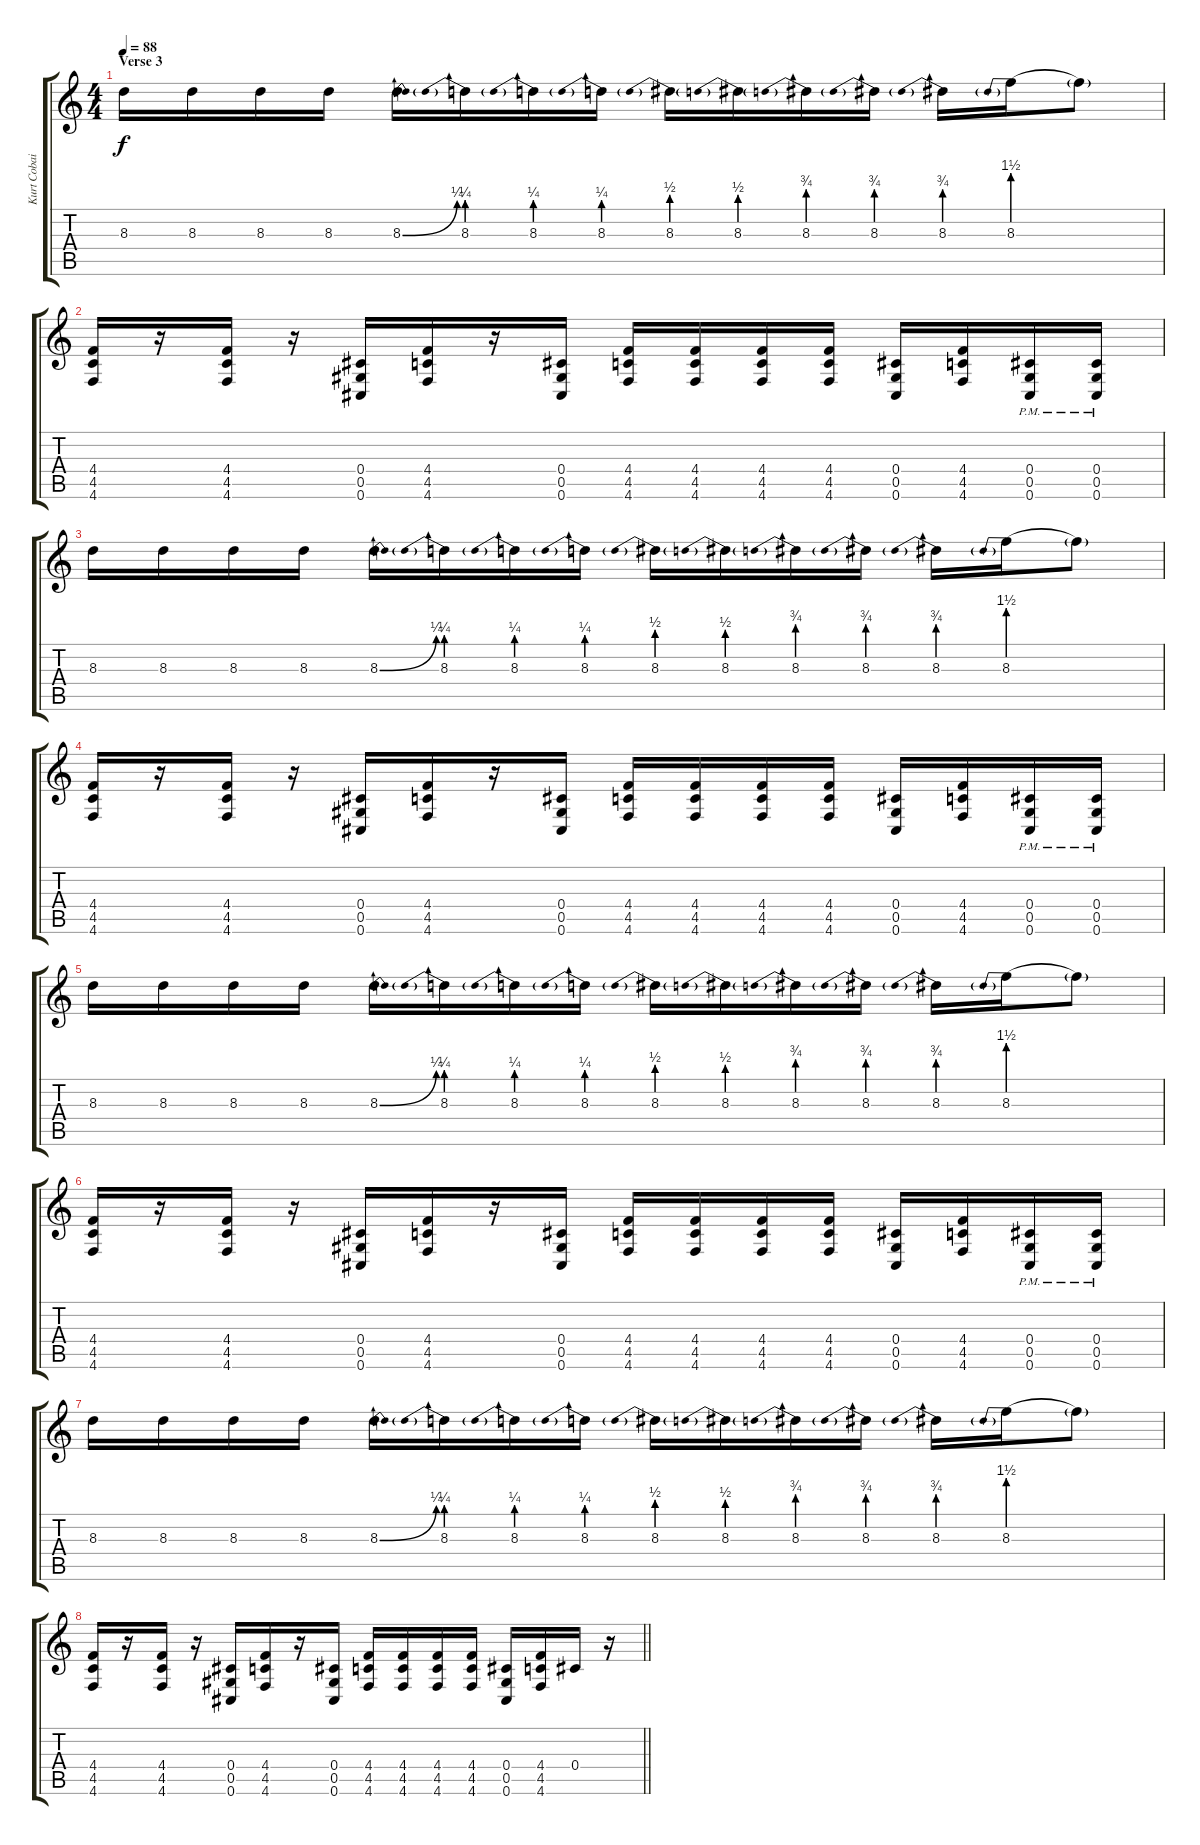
\track ("Kurt Cobain - Guitar I" "Kurt Cobai") {instrument distortionguitar}
\staff {score tabs}
\tuning (Eb4 Bb3 Gb3 Db3 Ab2 Db2) {hide}
\ts (4 4)
\section ("" "Verse 3")
\tempo 88
\clef g2
\ks c
8.3.16{dy f} 8.3.16 8.3.16 8.3.16 8.3{be (bend 0 0 60 1)}.16 8.3{be (prebend 0 1 60 1)}.16 8.3{be (prebend 0 1 60 1)}.16 8.3{be (prebend 0 1 60 1)}.16 8.3{be (prebend 0 2 60 2)}.16 8.3{be (prebend 0 2 60 2)}.16 8.3{be (prebend 0 3 60 3)}.16 8.3{be (prebend 0 3 60 3)}.16 8.3{be (prebend 0 3 60 3)}.16 8.3{be (prebend 0 6 60 6)}.16 8.3{t}.8 |
(4.4 4.5 4.6).16 r.16 (4.4 4.5 4.6).16 r.16 (0.4 0.5 0.6).16 (4.4 4.5 4.6).16 r.16 (0.4 0.5 0.6).16 (4.4 4.5 4.6).16 (4.4 4.5 4.6).16 (4.4 4.5 4.6).16 (4.4 4.5 4.6).16 (0.4 0.5 0.6).16 (4.4 4.5 4.6).16 (0.4{pm} 0.5{pm} 0.6{pm}).16 (0.4{pm} 0.5{pm} 0.6{pm}).16 |
8.3.16 8.3.16 8.3.16 8.3.16 8.3{be (bend 0 0 60 1)}.16 8.3{be (prebend 0 1 60 1)}.16 8.3{be (prebend 0 1 60 1)}.16 8.3{be (prebend 0 1 60 1)}.16 8.3{be (prebend 0 2 60 2)}.16 8.3{be (prebend 0 2 60 2)}.16 8.3{be (prebend 0 3 60 3)}.16 8.3{be (prebend 0 3 60 3)}.16 8.3{be (prebend 0 3 60 3)}.16 8.3{be (prebend 0 6 60 6)}.16 8.3{t}.8 |
(4.4 4.5 4.6).16 r.16 (4.4 4.5 4.6).16 r.16 (0.4 0.5 0.6).16 (4.4 4.5 4.6).16 r.16 (0.4 0.5 0.6).16 (4.4 4.5 4.6).16 (4.4 4.5 4.6).16 (4.4 4.5 4.6).16 (4.4 4.5 4.6).16 (0.4 0.5 0.6).16 (4.4 4.5 4.6).16 (0.4{pm} 0.5{pm} 0.6{pm}).16 (0.4{pm} 0.5{pm} 0.6{pm}).16 |
8.3.16 8.3.16 8.3.16 8.3.16 8.3{be (bend 0 0 60 1)}.16 8.3{be (prebend 0 1 60 1)}.16 8.3{be (prebend 0 1 60 1)}.16 8.3{be (prebend 0 1 60 1)}.16 8.3{be (prebend 0 2 60 2)}.16 8.3{be (prebend 0 2 60 2)}.16 8.3{be (prebend 0 3 60 3)}.16 8.3{be (prebend 0 3 60 3)}.16 8.3{be (prebend 0 3 60 3)}.16 8.3{be (prebend 0 6 60 6)}.16 8.3{t}.8 |
(4.4 4.5 4.6).16 r.16 (4.4 4.5 4.6).16 r.16 (0.4 0.5 0.6).16 (4.4 4.5 4.6).16 r.16 (0.4 0.5 0.6).16 (4.4 4.5 4.6).16 (4.4 4.5 4.6).16 (4.4 4.5 4.6).16 (4.4 4.5 4.6).16 (0.4 0.5 0.6).16 (4.4 4.5 4.6).16 (0.4{pm} 0.5{pm} 0.6{pm}).16 (0.4{pm} 0.5{pm} 0.6{pm}).16 |
8.3.16 8.3.16 8.3.16 8.3.16 8.3{be (bend 0 0 60 1)}.16 8.3{be (prebend 0 1 60 1)}.16 8.3{be (prebend 0 1 60 1)}.16 8.3{be (prebend 0 1 60 1)}.16 8.3{be (prebend 0 2 60 2)}.16 8.3{be (prebend 0 2 60 2)}.16 8.3{be (prebend 0 3 60 3)}.16 8.3{be (prebend 0 3 60 3)}.16 8.3{be (prebend 0 3 60 3)}.16 8.3{be (prebend 0 6 60 6)}.16 8.3{t}.8 |
\barLineRight lightlight
(4.4 4.5 4.6).16 r.16 (4.4 4.5 4.6).16 r.16 (0.4 0.5 0.6).16 (4.4 4.5 4.6).16 r.16 (0.4 0.5 0.6).16 (4.4 4.5 4.6).16 (4.4 4.5 4.6).16 (4.4 4.5 4.6).16 (4.4 4.5 4.6).16 (0.4 0.5 0.6).16 (4.4 4.5 4.6).16 0.4.16 r.16
